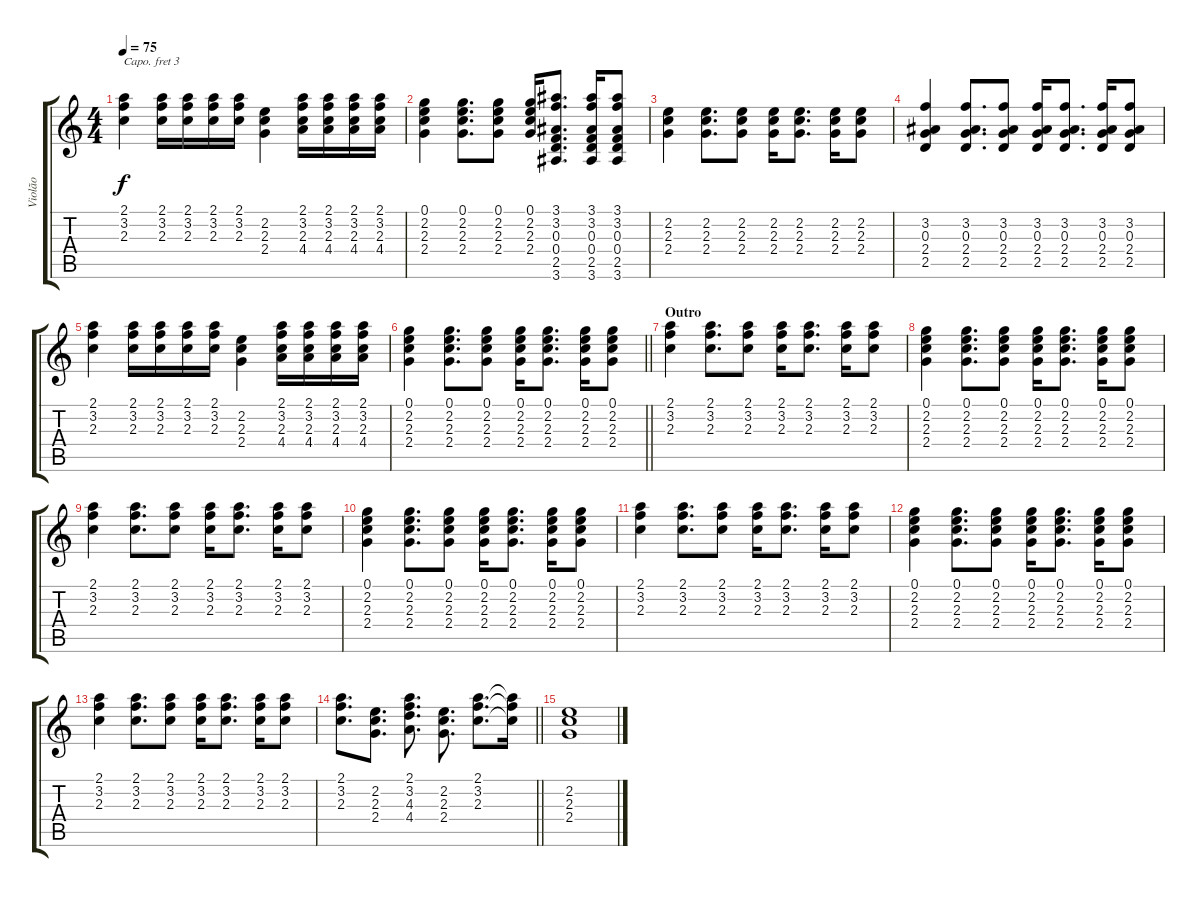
\track ("Violão" "Violão") {instrument acousticguitarsteel}
\staff {score tabs}
\capo 3
\tuning (E4 B3 G3 D3 A2 E2) {hide}
\ts (4 4)
\tempo 75
\clef g2
\ks c
(2.1 3.2 2.3).4{dy f} (2.1 3.2 2.3).16 (2.1 3.2 2.3).16 (2.1 3.2 2.3).16 (2.1 3.2 2.3).16 (2.2 2.3 2.4).4 (2.1 3.2 2.3 4.4).16 (2.1 3.2 2.3 4.4).16 (2.1 3.2 2.3 4.4).16 (2.1 3.2 2.3 4.4).16 |
(0.1 2.2 2.3 2.4).4 (0.1 2.2 2.3 2.4).8{d} (0.1 2.2 2.3 2.4).8 (0.1 2.2 2.3 2.4).16 (3.1 3.2 0.3 0.4 2.5 3.6).8{d} (3.1 3.2 0.3 0.4 2.5 3.6).16 (3.1 3.2 0.3 0.4 2.5 3.6).8 |
(2.2 2.3 2.4).4 (2.2 2.3 2.4).8{d} (2.2 2.3 2.4).8 (2.2 2.3 2.4).16 (2.2 2.3 2.4).8{d} (2.2 2.3 2.4).16 (2.2 2.3 2.4).8 |
(3.2 0.3 2.4 2.5).4 (3.2 0.3 2.4 2.5).8{d} (3.2 0.3 2.4 2.5).8 (3.2 0.3 2.4 2.5).16 (3.2 0.3 2.4 2.5).8{d} (3.2 0.3 2.4 2.5).16 (3.2 0.3 2.4 2.5).8 |
(2.1 3.2 2.3).4 (2.1 3.2 2.3).16 (2.1 3.2 2.3).16 (2.1 3.2 2.3).16 (2.1 3.2 2.3).16 (2.2 2.3 2.4).4 (2.1 3.2 2.3 4.4).16 (2.1 3.2 2.3 4.4).16 (2.1 3.2 2.3 4.4).16 (2.1 3.2 2.3 4.4).16 |
\barLineRight lightlight
(0.1 2.2 2.3 2.4).4 (0.1 2.2 2.3 2.4).8{d} (0.1 2.2 2.3 2.4).8 (0.1 2.2 2.3 2.4).16 (0.1 2.2 2.3 2.4).8{d} (0.1 2.2 2.3 2.4).16 (0.1 2.2 2.3 2.4).8 |
\section ("" "Outro")
(2.1 3.2 2.3).4 (2.1 3.2 2.3).8{d} (2.1 3.2 2.3).8 (2.1 3.2 2.3).16 (2.1 3.2 2.3).8{d} (2.1 3.2 2.3).16 (2.1 3.2 2.3).8 |
(0.1 2.2 2.3 2.4).4 (0.1 2.2 2.3 2.4).8{d} (0.1 2.2 2.3 2.4).8 (0.1 2.2 2.3 2.4).16 (0.1 2.2 2.3 2.4).8{d} (0.1 2.2 2.3 2.4).16 (0.1 2.2 2.3 2.4).8 |
(2.1 3.2 2.3).4 (2.1 3.2 2.3).8{d} (2.1 3.2 2.3).8 (2.1 3.2 2.3).16 (2.1 3.2 2.3).8{d} (2.1 3.2 2.3).16 (2.1 3.2 2.3).8 |
(0.1 2.2 2.3 2.4).4 (0.1 2.2 2.3 2.4).8{d} (0.1 2.2 2.3 2.4).8 (0.1 2.2 2.3 2.4).16 (0.1 2.2 2.3 2.4).8{d} (0.1 2.2 2.3 2.4).16 (0.1 2.2 2.3 2.4).8 |
(2.1 3.2 2.3).4 (2.1 3.2 2.3).8{d} (2.1 3.2 2.3).8 (2.1 3.2 2.3).16 (2.1 3.2 2.3).8{d} (2.1 3.2 2.3).16 (2.1 3.2 2.3).8 |
(0.1 2.2 2.3 2.4).4 (0.1 2.2 2.3 2.4).8{d} (0.1 2.2 2.3 2.4).8 (0.1 2.2 2.3 2.4).16 (0.1 2.2 2.3 2.4).8{d} (0.1 2.2 2.3 2.4).16 (0.1 2.2 2.3 2.4).8 |
(2.1 3.2 2.3).4 (2.1 3.2 2.3).8{d} (2.1 3.2 2.3).8 (2.1 3.2 2.3).16 (2.1 3.2 2.3).8{d} (2.1 3.2 2.3).16 (2.1 3.2 2.3).8 |
\barLineRight lightlight
(2.1 3.2 2.3).8{d} (2.2 2.3 2.4).8{d} (2.1 3.2 4.3 4.4).8{d} (2.2 2.3 2.4).8{d} (2.1 3.2 2.3).8{d} (2.1{t} 3.2{t} 2.3{t}).16 |
(2.2 2.3 2.4).1
